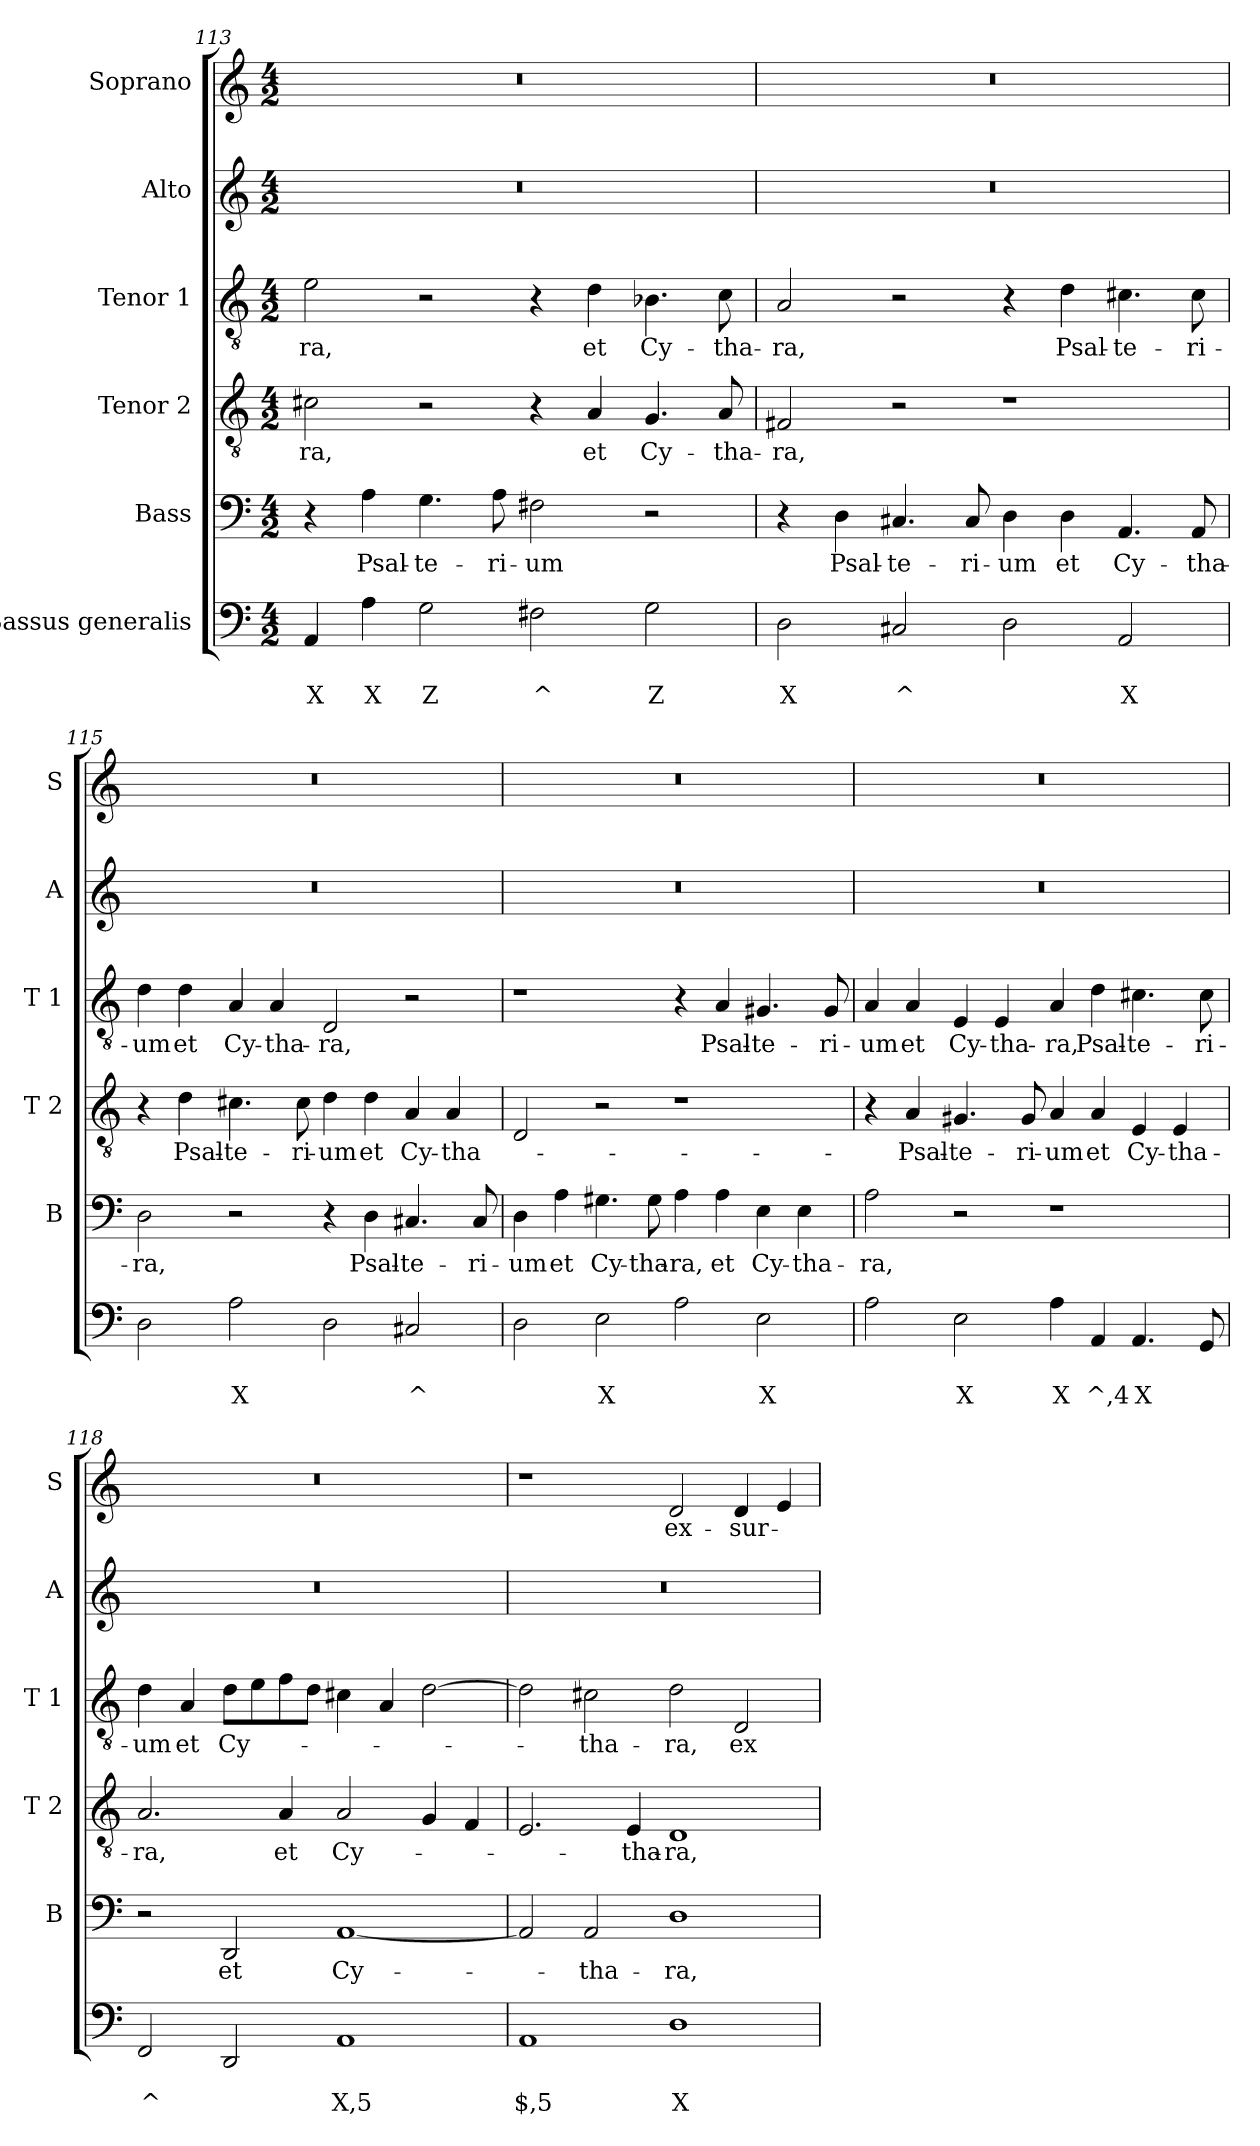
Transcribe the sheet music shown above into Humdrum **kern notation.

**kern	**text	**text	**kern	**text	**kern	**text	**kern	**text	**kern	**kern	**text
*part6	*part6	*part6	*part5	*part5	*part4	*part4	*part3	*part3	*part2	*part1	*part1
*staff6	*staff6	*staff6	*staff5	*staff5	*staff4	*staff4	*staff3	*staff3	*staff2	*staff1	*staff1
*I"Bassus generalis	*	*	*I"Bass	*	*I"Tenor 2	*	*I"Tenor 1	*	*I"Alto	*I"Soprano	*
*	*	*	*I'B	*	*I'T 2	*	*I'T 1	*	*I'A	*I'S	*
*clefF4	*	*	*clefF4	*	*clefGv2	*	*clefGv2	*	*clefG2	*clefG2	*
*k[]	*	*	*k[]	*	*k[]	*	*k[]	*	*k[]	*k[]	*
*C:	*	*	*C:	*	*C:	*	*C:	*	*C:	*C:	*
*M4/2	*	*	*M4/2	*	*M4/2	*	*M4/2	*	*M4/2	*M4/2	*
=113	=113	=113	=113	=113	=113	=113	=113	=113	=113	=113	=113
!	!	!LO:LY:b	!	!	!	!LO:LY:b	!	!LO:LY:b	!	!	!
4AA/	.	X	4r	.	2c#X\	-ra,	2e\	-ra,	0r	0r	.
!	!	!LO:LY:b	!	!LO:LY:b	!	!	!	!	!	!	!
4A\	.	X	4A\	Psal-	.	.	.	.	.	.	.
!	!	!LO:LY:b	!	!LO:LY:b	!	!	!	!	!	!	!
2G\	.	Z	4.G\	-te-	2r	.	2r	.	.	.	.
!	!	!	!	!LO:LY:b	!	!	!	!	!	!	!
.	.	.	8A\	-ri-	.	.	.	.	.	.	.
!	!	!LO:LY:b	!	!LO:LY:b	!	!	!	!	!	!	!
2F#X\	.	^	2F#X\	-um	4r	.	4r	.	.	.	.
!	!	!	!	!	!	!LO:LY:b	!	!LO:LY:b	!	!	!
.	.	.	.	.	4A/	et	4d\	et	.	.	.
!	!	!LO:LY:b	!	!	!	!LO:LY:b	!	!LO:LY:b	!	!	!
2G\	.	Z	2r	.	4.G/	Cy-	4.B-X\	Cy-	.	.	.
!	!	!	!	!	!	!LO:LY:b	!	!LO:LY:b	!	!	!
.	.	.	.	.	8A/	-tha-	8c\	-tha-	.	.	.
!!LO:LB:g=z
=114	=114	=114	=114	=114	=114	=114	=114	=114	=114	=114	=114
!	!	!LO:LY:b	!	!	!	!LO:LY:b	!	!LO:LY:b	!	!	!
2D\	.	X	4r	.	2F#X/	-ra,	2A/	-ra,	0r	0r	.
!	!	!	!	!LO:LY:b	!	!	!	!	!	!	!
.	.	.	4D\	Psal-	.	.	.	.	.	.	.
!	!	!LO:LY:b	!	!LO:LY:b	!	!	!	!	!	!	!
2C#X/	.	^	4.C#X/	-te-	2r	.	2r	.	.	.	.
!	!	!	!	!LO:LY:b	!	!	!	!	!	!	!
.	.	.	8C#/	-ri-	.	.	.	.	.	.	.
!	!	!	!	!LO:LY:b	!	!	!	!	!	!	!
2D\	.	.	4D\	-um	1r	.	4r	.	.	.	.
!	!	!	!	!LO:LY:b	!	!	!	!LO:LY:b	!	!	!
.	.	.	4D\	et	.	.	4d\	Psal-	.	.	.
!	!	!LO:LY:b	!	!LO:LY:b	!	!	!	!LO:LY:b	!	!	!
2AA/	.	X	4.AA/	Cy-	.	.	4.c#X\	-te-	.	.	.
!	!	!	!	!LO:LY:b	!	!	!	!LO:LY:b	!	!	!
.	.	.	8AA/	-tha-	.	.	8c#\	-ri-	.	.	.
=115	=115	=115	=115	=115	=115	=115	=115	=115	=115	=115	=115
!	!	!	!	!LO:LY:b	!	!	!	!LO:LY:b	!	!	!
2D\	.	.	2D\	-ra,	4r	.	4d\	-um	0r	0r	.
!	!	!	!	!	!	!LO:LY:b	!	!LO:LY:b	!	!	!
.	.	.	.	.	4d\	Psal-	4d\	et	.	.	.
!	!	!LO:LY:b	!	!	!	!LO:LY:b	!	!LO:LY:b	!	!	!
2A\	.	X	2r	.	4.c#X\	-te-	4A/	Cy-	.	.	.
!	!	!	!	!	!	!	!	!LO:LY:b	!	!	!
.	.	.	.	.	.	.	4A/	-tha-	.	.	.
!	!	!	!	!	!	!LO:LY:b	!	!	!	!	!
.	.	.	.	.	8c#\	-ri-	.	.	.	.	.
!	!	!	!	!	!	!LO:LY:b	!	!LO:LY:b	!	!	!
2D\	.	.	4r	.	4d\	-um	2D/	-ra,	.	.	.
!	!	!	!	!LO:LY:b	!	!LO:LY:b	!	!	!	!	!
.	.	.	4D\	Psal-	4d\	et	.	.	.	.	.
!	!	!LO:LY:b	!	!LO:LY:b	!	!LO:LY:b	!	!	!	!	!
2C#X/	.	^	4.C#X/	-te-	4A/	Cy-	2r	.	.	.	.
!	!	!	!	!	!	!LO:LY:b	!	!	!	!	!
.	.	.	.	.	4A/	-tha-	.	.	.	.	.
!	!	!	!	!LO:LY:b	!	!	!	!	!	!	!
.	.	.	8C#/	-ri-	.	.	.	.	.	.	.
=116	=116	=116	=116	=116	=116	=116	=116	=116	=116	=116	=116
!	!	!	!	!LO:LY:b	!	!	!	!	!	!	!
2D\	.	.	4D\	-um	2D/	.	1r	.	0r	0r	.
!	!	!	!	!LO:LY:b	!	!	!	!	!	!	!
.	.	.	4A\	et	.	.	.	.	.	.	.
!	!	!LO:LY:b	!	!LO:LY:b	!	!	!	!	!	!	!
2E\	.	X	4.G#X\	Cy-	2r	.	.	.	.	.	.
!	!	!	!	!LO:LY:b	!	!	!	!	!	!	!
.	.	.	8G#\	-tha-	.	.	.	.	.	.	.
!	!	!	!	!LO:LY:b	!	!	!	!	!	!	!
2A\	.	.	4A\	-ra,	1r	.	4r	.	.	.	.
!	!	!	!	!LO:LY:b	!	!	!	!LO:LY:b	!	!	!
.	.	.	4A\	et	.	.	4A/	Psal-	.	.	.
!	!	!LO:LY:b	!	!LO:LY:b	!	!	!	!LO:LY:b	!	!	!
2E\	.	X	4E\	Cy-	.	.	4.G#X/	-te-	.	.	.
!	!	!	!	!LO:LY:b	!	!	!	!	!	!	!
.	.	.	4E\	-tha-	.	.	.	.	.	.	.
!	!	!	!	!	!	!	!	!LO:LY:b	!	!	!
.	.	.	.	.	.	.	8G#/	-ri-	.	.	.
=117	=117	=117	=117	=117	=117	=117	=117	=117	=117	=117	=117
!	!	!	!	!LO:LY:b	!	!	!	!LO:LY:b	!	!	!
2A\	.	.	2A\	-ra,	4r	.	4A/	-um	0r	0r	.
!	!	!	!	!	!	!LO:LY:b	!	!LO:LY:b	!	!	!
.	.	.	.	.	4A/	-Psal-	4A/	et	.	.	.
!	!	!LO:LY:b	!	!	!	!LO:LY:b	!	!LO:LY:b	!	!	!
2E\	.	X	2r	.	4.G#X/	-te-	4E/	Cy-	.	.	.
!	!	!	!	!	!	!	!	!LO:LY:b	!	!	!
.	.	.	.	.	.	.	4E/	-tha-	.	.	.
!	!	!	!	!	!	!LO:LY:b	!	!	!	!	!
.	.	.	.	.	8G#/	-ri-	.	.	.	.	.
!	!	!LO:LY:b	!	!	!	!LO:LY:b	!	!LO:LY:b	!	!	!
4A\	.	X	1r	.	4A/	-um	4A/	-ra,	.	.	.
!	!	!LO:LY:b	!	!	!	!LO:LY:b	!	!LO:LY:b	!	!	!
4AA/	.	^,4	.	.	4A/	et	4d\	Psal-	.	.	.
!	!	!LO:LY:b	!	!	!	!LO:LY:b	!	!LO:LY:b	!	!	!
4.AA/	.	X	.	.	4E/	Cy-	4.c#X\	-te-	.	.	.
!	!	!	!	!	!	!LO:LY:b	!	!	!	!	!
.	.	.	.	.	4E/	-tha-	.	.	.	.	.
!	!	!	!	!	!	!	!	!LO:LY:b	!	!	!
8GG/	.	.	.	.	.	.	8c#\	-ri-	.	.	.
!!LO:PB:g=z
=118	=118	=118	=118	=118	=118	=118	=118	=118	=118	=118	=118
*^	*	*	*	*	*	*	*	*	*	*	*
!	!	!	!LO:LY:b	!	!	!	!LO:LY:b	!	!LO:LY:b	!	!	!
2FF/	2ryy	.	^	2r	.	2.A/	-ra,	4d\	-um	0r	0r	.
!	!	!	!	!	!	!	!	!	!LO:LY:b	!	!	!
.	.	.	.	.	.	.	.	4A/	et	.	.	.
!	!	!	!	!	!LO:LY:b	!	!	!	!LO:LY:b	!	!	!
2DD/	2ryy	.	.	2DD/	et	.	.	8d\L	Cy-	.	.	.
.	.	.	.	.	.	.	.	8e\	.	.	.	.
!	!	!	!	!	!	!	!LO:LY:b	!	!	!	!	!
.	.	.	.	.	.	4A/	et	8f\	.	.	.	.
.	.	.	.	.	.	.	.	8d\J	.	.	.	.
!	!	!	!LO:LY:b	!	!LO:LY:b	!	!LO:LY:b	!	!	!	!	!
1AA	2ryy	.	X,5	[1AA	Cy-	2A/	Cy-	4c#X\	.	.	.	.
.	.	.	.	.	.	.	.	4A/	.	.	.	.
!	!	!	!LO:LY:b	!	!	!	!	!	!	!	!	!
.	2ryy	.	$,6	.	.	4G/	.	[2d\	.	.	.	.
.	.	.	.	.	.	4F/	.	.	.	.	.	.
=119	=119	=119	=119	=119	=119	=119	=119	=119	=119	=119	=119	=119
!	!	!	!LO:LY:b	!	!	!	!	!	!	!	!	!
1AA	2ryy	.	$,5	2AA/]	.	2.E/	.	2d\]	.	0r	1r	.
!	!	!	!LO:LY:b	!	!LO:LY:b	!	!	!	!LO:LY:b	!	!	!
.	2ryy	.	X	2AA/	-tha-	.	.	2c#X\	-tha-	.	.	.
!	!	!	!	!	!	!	!LO:LY:b	!	!	!	!	!
.	.	.	.	.	.	4E/	-tha-	.	.	.	.	.
!	!	!	!LO:LY:b	!	!LO:LY:b	!	!LO:LY:b	!	!LO:LY:b	!	!	!LO:LY:b
1D	1ryy	.	X	1D	-ra,	1D	-ra,	2d\	-ra,	.	2d/	ex-
!	!	!	!	!	!	!	!	!	!LO:LY:b	!	!	!LO:LY:b
.	.	.	.	.	.	.	.	2D/	ex-	.	4d/	-sur-
.	.	.	.	.	.	.	.	.	.	.	4e/	.
*v	*v	*	*	*	*	*	*	*	*	*	*	*
=	=	=	=	=	=	=	=	=	=	=	=
*-	*-	*-	*-	*-	*-	*-	*-	*-	*-	*-	*-
